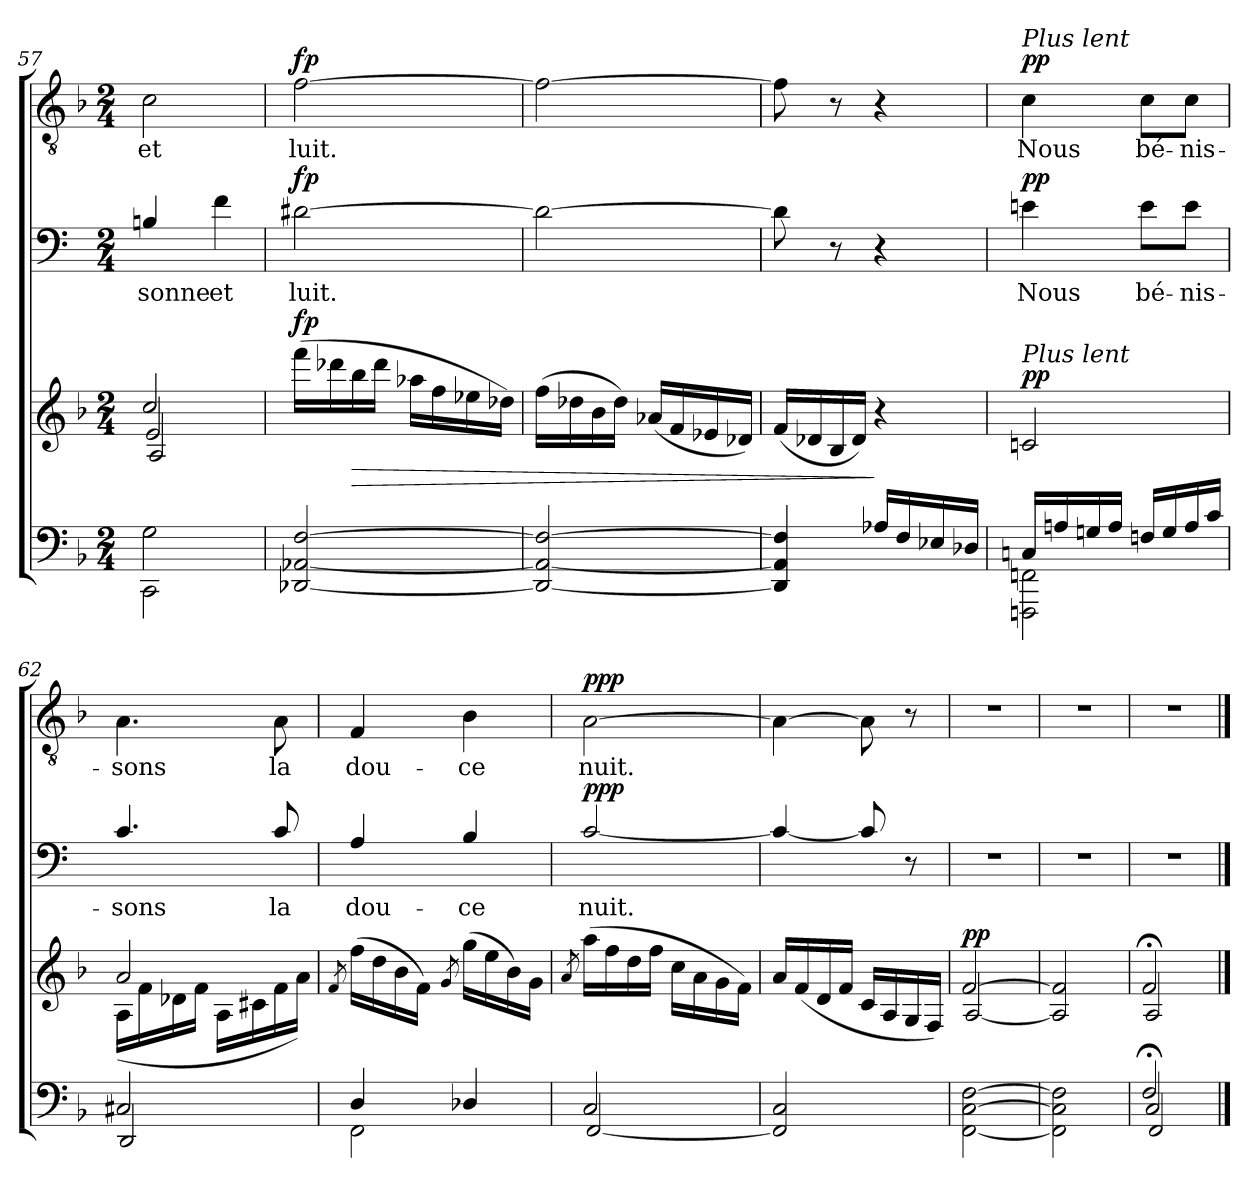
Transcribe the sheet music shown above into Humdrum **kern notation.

**kern	**kern	**dynam	**kern	**text	**dynam	**kern	**text	**dynam
*part3	*part3	*part3	*part2	*part2	*part2	*part1	*part1	*part1
*staff4	*staff3	*staff3/4	*staff2	*staff2	*staff2	*staff1	*staff1	*staff1
*clefF4	*clefG2	*	*clefF4	*	*	*clefGv2	*	*
*	*	*	*ITrd4c7	*	*	*	*	*
*k[b-]	*k[b-]	*	*k[b-]	*	*	*k[b-]	*	*
*M2/4	*M2/4	*	*M2/4	*	*	*M2/4	*	*
=57	=57	=57	=57	=57	=57	=57	=57	=57
*^	*^	*	*	*	*	*	*	*
*	*	*	*^	*	*	*	*	*	*	*
!	!	!	!	!	!	!	!LO:LY:b	!	!	!LO:LY:b	!
2G\	2CC\	2cc/	2e/	2A/	.	4En/	-sonne	.	2c\	et	.
!	!	!	!	!	!	!	!LO:LY:b	!	!	!	!
.	.	.	.	.	.	4B-\	et	.	.	.	.
*v	*v	*	*	*	*	*	*	*	*	*	*
*	*v	*v	*v	*	*	*	*	*	*	*
=58	=58	=58	=58	=58	=58	=58	=58	=58
!	!	!LO:DY:a	!	!LO:LY:b	!LO:DY:a	!	!LO:LY:b	!LO:DY:a
[2DD-X/ [2AA-X/ [2F/	(>16fff\LL	fp	[2G#X\	luit.	fp	[2f\	luit.	fp
.	16ddd-X\	.	.	.	.	.	.	.
!	!	!LO:HP:b	!	!	!	!	!	!
.	16bb-\	>	.	.	.	.	.	.
.	16ddd-\JJ	.	.	.	.	.	.	.
.	16aa-X\LL	.	.	.	.	.	.	.
.	16ff\	.	.	.	.	.	.	.
.	16ee-X\	.	.	.	.	.	.	.
.	16dd-X\JJ)	.	.	.	.	.	.	.
=59	=59	=59	=59	=59	=59	=59	=59	=59
2DD-/_ 2AA-/_ 2F/_	(>16ff\LL	.	2G#\_	.	.	2f\_	.	.
.	16dd-X\	.	.	.	.	.	.	.
.	16b-\	.	.	.	.	.	.	.
.	16dd-\JJ)	.	.	.	.	.	.	.
.	(<16a-X/LL	.	.	.	.	.	.	.
.	16f/	.	.	.	.	.	.	.
.	16e-X/	.	.	.	.	.	.	.
.	16d-X/JJ)	.	.	.	.	.	.	.
!!LO:LB:g=z
=60	=60	=60	=60	=60	=60	=60	=60	=60
4DD-/] 4AA-/] 4F/]	(<16f/LL	.	8G#\]	.	.	8f\]	.	.
.	16d-X/	.	.	.	.	.	.	.
.	16B-/	.	8r	.	.	8r	.	.
.	16d-/JJ)	.	.	.	.	.	.	.
16A-X/LL	4r	]	4r	.	.	4r	.	.
16F/	.	.	.	.	.	.	.	.
16E-X/	.	.	.	.	.	.	.	.
16D-X/JJ	.	.	.	.	.	.	.	.
=61	=61	=61	=61	=61	=61	=61	=61	=61
*^	*	*	*	*	*	*	*	*
!	!	!	!	!	!	!	!LO:TX:a:i:t=Plus lent	!	!
!	!	!LO:TX:a:i:t=Plus lent	!	!	!	!	!	!	!
!	!	!	!LO:DY:a	!	!LO:LY:b	!LO:DY:a	!	!LO:LY:b	!LO:DY:a
16Cn/LL	2FFFn\ 2FFn\	2cn/	pp	4An\	Nous	pp	4c\	Nous	pp
16An/	.	.	.	.	.	.	.	.	.
16Gn/	.	.	.	.	.	.	.	.	.
16A/JJ	.	.	.	.	.	.	.	.	.
!	!	!	!	!	!LO:LY:b	!	!	!LO:LY:b	!
16Fn/LL	.	.	.	8A\L	bé-	.	8c\L	bé-	.
16G/	.	.	.	.	.	.	.	.	.
!	!	!	!	!	!LO:LY:b	!	!	!LO:LY:b	!
16A/	.	.	.	8A\J	-nis-	.	8c\J	-nis-	.
16c/JJ	.	.	.	.	.	.	.	.	.
=62	=62	=62	=62	=62	=62	=62	=62	=62	=62
*	*	*^	*	*	*	*	*	*	*
!	!	!	!	!	!	!LO:LY:b	!	!	!LO:LY:b	!
2C#X/	2DD/	2a/	(<16A\LL	.	4.F/	-sons	.	4.A\	-sons	.
.	.	.	16f\	.	.	.	.	.	.	.
.	.	.	16d-X\	.	.	.	.	.	.	.
.	.	.	16f\JJ	.	.	.	.	.	.	.
.	.	.	16A\LL	.	.	.	.	.	.	.
.	.	.	16c#X\	.	.	.	.	.	.	.
!	!	!	!	!	!	!LO:LY:b	!	!	!LO:LY:b	!
.	.	.	16f\	.	8F/	la	.	8A\	la	.
.	.	.	16a\JJ)	.	.	.	.	.	.	.
*	*	*v	*v	*	*	*	*	*	*	*
=63	=63	=63	=63	=63	=63	=63	=63	=63	=63
.	.	8qf/	.	.	.	.	.	.	.
!	!	!	!	!	!LO:LY:b	!	!	!LO:LY:b	!
4D/	2FF\	(>16ff\LL	.	4D/	dou-	.	4F/	dou-	.
.	.	16dd\	.	.	.	.	.	.	.
.	.	16b-\	.	.	.	.	.	.	.
.	.	16f\JJ)	.	.	.	.	.	.	.
.	.	8qg/	.	.	.	.	.	.	.
!	!	!	!	!	!LO:LY:b	!	!	!LO:LY:b	!
4D-X/	.	(>16gg\LL	.	4E/	-ce	.	4B-\	-ce	.
.	.	16ee\	.	.	.	.	.	.	.
.	.	16b-\)	.	.	.	.	.	.	.
.	.	16g\JJ	.	.	.	.	.	.	.
!!LO:LB:g=z
=64	=64	=64	=64	=64	=64	=64	=64	=64	=64
.	.	8qa/	.	.	.	.	.	.	.
!	!	!	!	!	!LO:LY:b	!LO:DY:a	!	!LO:LY:b	!LO:DY:a
2C/	[2FF/	(>16aa\LL	.	[2F/	nuit.	ppp	[2A\	nuit.	ppp
.	.	16ff\	.	.	.	.	.	.	.
.	.	16dd\	.	.	.	.	.	.	.
.	.	16ff\JJ	.	.	.	.	.	.	.
.	.	16cc\LL	.	.	.	.	.	.	.
.	.	16a\	.	.	.	.	.	.	.
.	.	16g\	.	.	.	.	.	.	.
.	.	16f\JJ)	.	.	.	.	.	.	.
*v	*v	*	*	*	*	*	*	*	*
=65	=65	=65	=65	=65	=65	=65	=65	=65
2FF/] 2C/	16a/LL	.	4F/_	.	.	4A\_	.	.
.	(<16f/	.	.	.	.	.	.	.
.	16d/	.	.	.	.	.	.	.
.	16f/JJ	.	.	.	.	.	.	.
.	16c/LL	.	8F/]	.	.	8A\]	.	.
.	16A/	.	.	.	.	.	.	.
.	16G/	.	8r	.	.	8r	.	.
.	16F/JJ)	.	.	.	.	.	.	.
=66	=66	=66	=66	=66	=66	=66	=66	=66
*	*^	*	*	*	*	*	*	*
!	!	!	!LO:DY:a	!	!	!	!	!	!
[2FF\ [2C\ [2F\	[2f/	[2A/	pp	2rF	.	.	2rd	.	.
*	*v	*v	*	*	*	*	*	*	*
=67	=67	=67	=67	=67	=67	=67	=67	=67
2FF\] 2C\] 2F\]	2A/] 2f/]	.	2rF	.	.	2rd	.	.
=68	=68	=68	=68	=68	=68	=68	=68	=68
*^	*^	*	*	*	*	*	*	*
*	*^	*	*	*	*	*	*	*	*	*
2F;</	2C/	2FF/	2f;</	2A/	.	2rF	.	.	2rd	.	.
*v	*v	*v	*	*	*	*	*	*	*	*	*
*	*v	*v	*	*	*	*	*	*	*
==	==	==	==	==	==	==	==	==
*-	*-	*-	*-	*-	*-	*-	*-	*-
